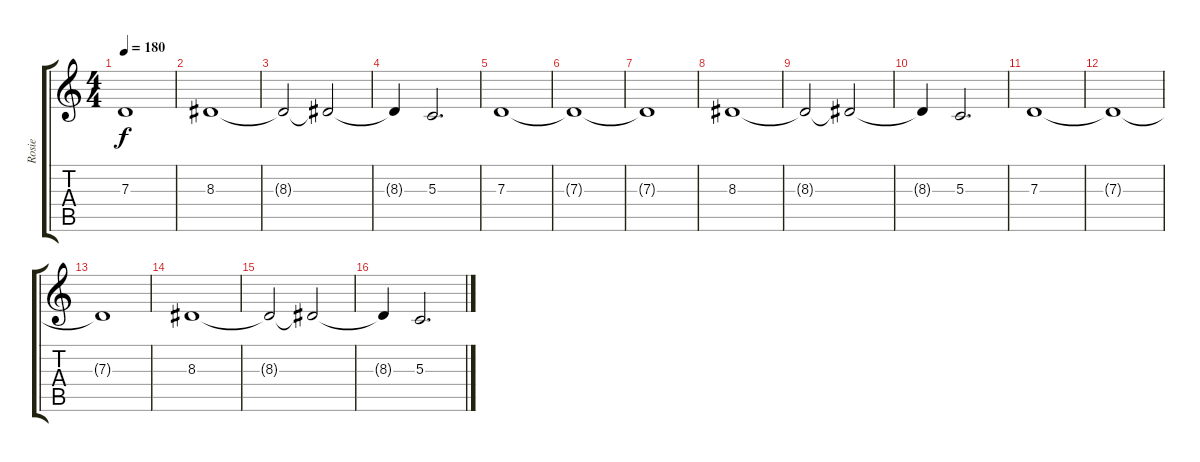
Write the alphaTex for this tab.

\track ("Rosie" "Rosie") {instrument pad4choir}
\staff {score tabs}
\tuning (E4 B3 G3 D3 A2 D2) {hide}
\ts (4 4)
\tempo 180
\clef g2
\ks c
7.3{t}.1{dy f} |
8.3.1 |
8.3{t}.2 8.3{t}.2 |
8.3{t}.4 5.3.2{d} |
7.3.1 |
7.3{t}.1 |
7.3{t}.1 |
8.3.1 |
8.3{t}.2 8.3{t}.2 |
8.3{t}.4 5.3.2{d} |
7.3.1{instrument choiraahs} |
7.3{t}.1 |
7.3{t}.1 |
8.3.1 |
8.3{t}.2 8.3{t}.2 |
8.3{t}.4 5.3.2{d}
